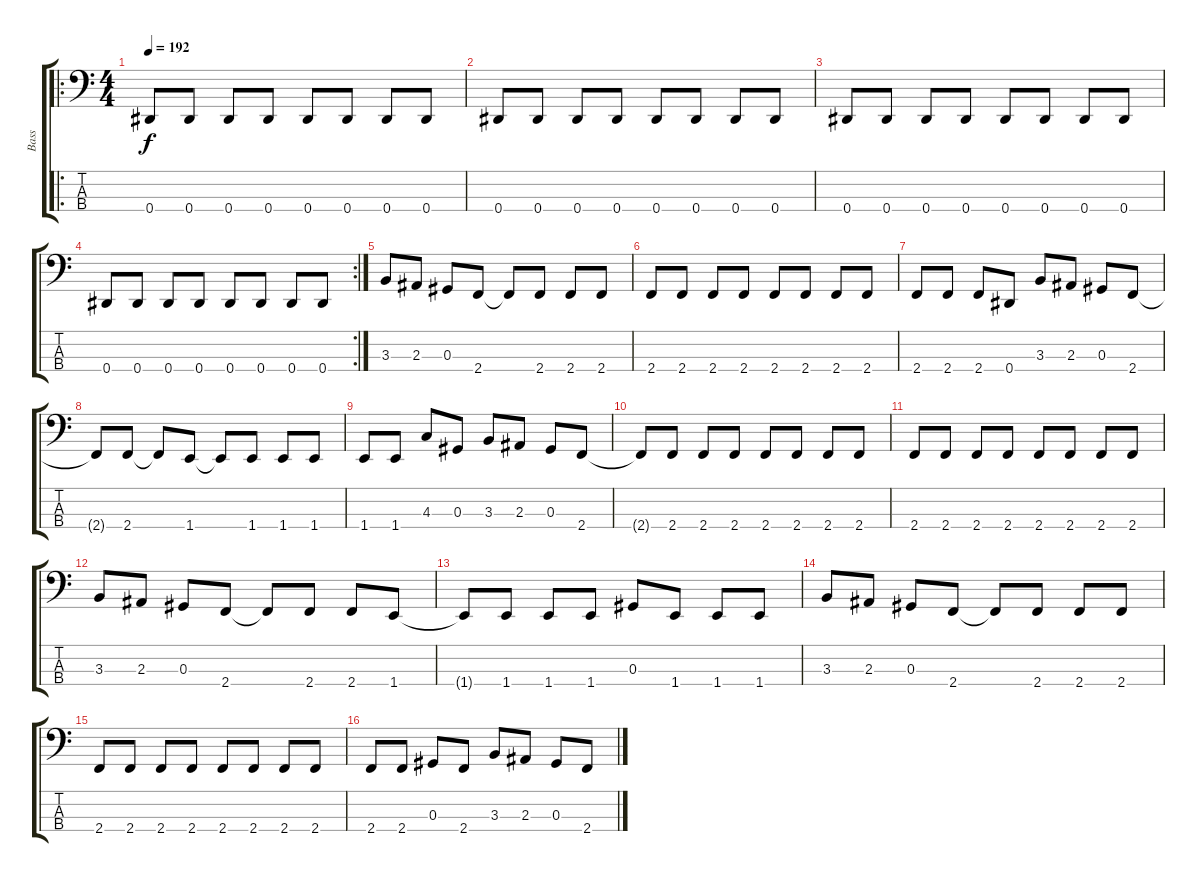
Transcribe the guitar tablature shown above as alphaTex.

\track ("Bass" "Bass") {instrument fretlessbass}
\staff {score tabs}
\tuning (Gb2 Db2 Ab1 Eb1) {hide}
\ro
\ts (4 4)
\tempo 192
\clef f4
\ks c
0.4.8{dy f} 0.4.8 0.4.8 0.4.8 0.4.8 0.4.8 0.4.8 0.4.8 |
0.4.8 0.4.8 0.4.8 0.4.8 0.4.8 0.4.8 0.4.8 0.4.8 |
0.4.8 0.4.8 0.4.8 0.4.8 0.4.8 0.4.8 0.4.8 0.4.8 |
\rc 2
0.4.8 0.4.8 0.4.8 0.4.8 0.4.8 0.4.8 0.4.8 0.4.8 |
3.3.8 2.3.8 0.3.8 2.4.8 2.4{t}.8 2.4.8 2.4.8 2.4.8 |
2.4.8 2.4.8 2.4.8 2.4.8 2.4.8 2.4.8 2.4.8 2.4.8 |
2.4.8 2.4.8 2.4.8 0.4.8 3.3.8 2.3.8 0.3.8 2.4.8 |
2.4{t}.8 2.4.8 2.4{t}.8 1.4.8 1.4{t}.8 1.4.8 1.4.8 1.4.8 |
1.4.8 1.4.8 4.3.8 0.3.8 3.3.8 2.3.8 0.3.8 2.4.8 |
2.4{t}.8 2.4.8 2.4.8 2.4.8 2.4.8 2.4.8 2.4.8 2.4.8 |
2.4.8 2.4.8 2.4.8 2.4.8 2.4.8 2.4.8 2.4.8 2.4.8 |
3.3.8 2.3.8 0.3.8 2.4.8 2.4{t}.8 2.4.8 2.4.8 1.4.8 |
1.4{t}.8 1.4.8 1.4.8 1.4.8 0.3.8 1.4.8 1.4.8 1.4.8 |
3.3.8 2.3.8 0.3.8 2.4.8 2.4{t}.8 2.4.8 2.4.8 2.4.8 |
2.4.8 2.4.8 2.4.8 2.4.8 2.4.8 2.4.8 2.4.8 2.4.8 |
2.4.8 2.4.8 0.3.8 2.4.8 3.3.8 2.3.8 0.3.8 2.4.8
